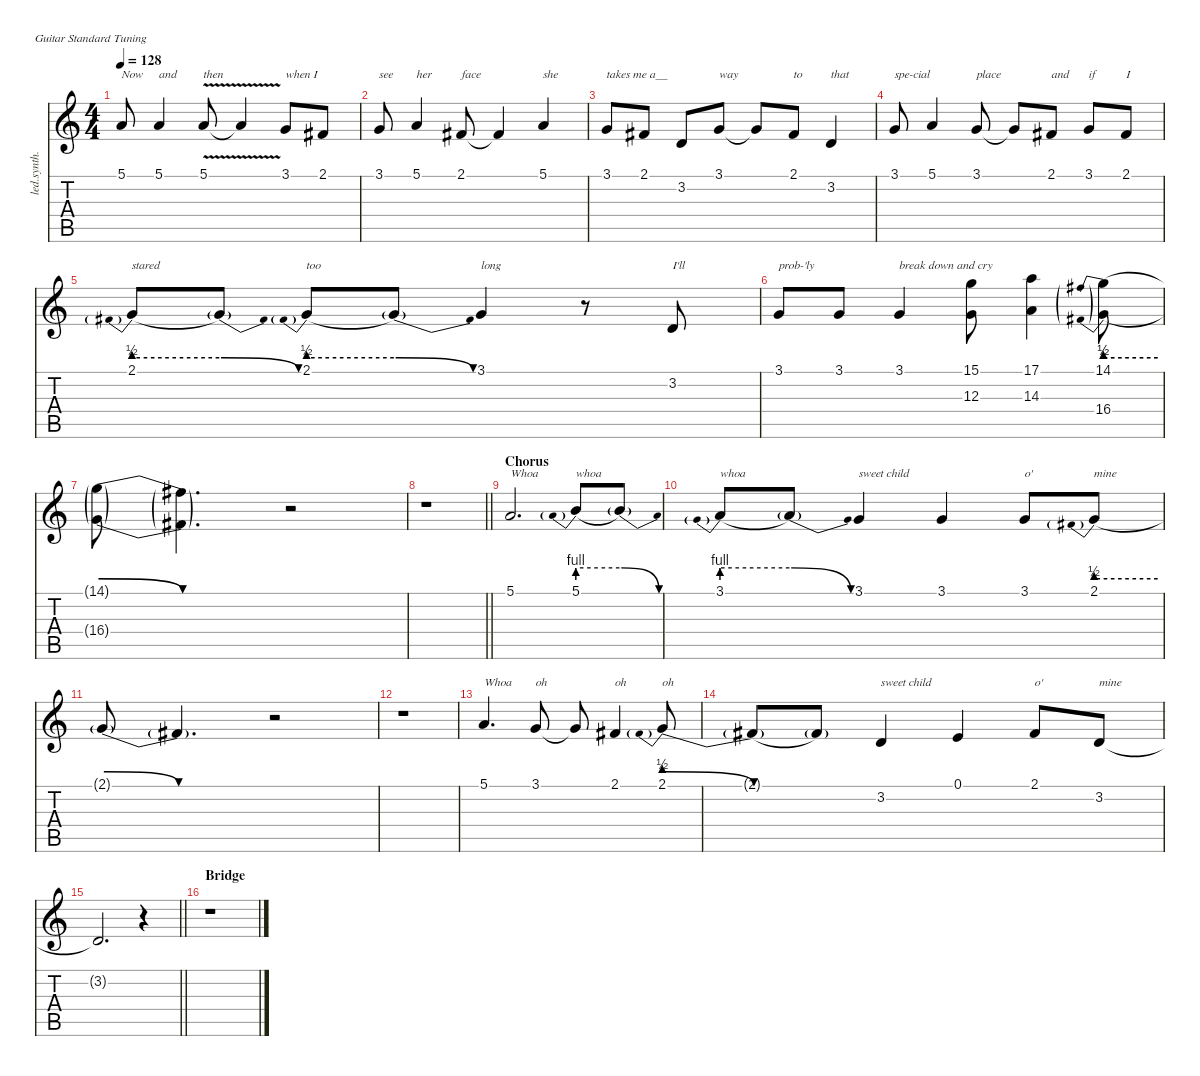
\defaultSystemsLayout 4
\hideDynamics
\bracketExtendMode nobrackets
\otherSystemsTrackNameOrientation horizontal
\track ("Vocal(Axl)" "led.synth.") {mute instrument lead2sawtooth}
\staff {score tabs}
\tuning (E4 B3 G3 D3 A2 E2)
\ts (4 4)
\tempo 128
\clef g2
\ks c
5.1.8{txt "Now" dy ff beam Up} 5.1.4{txt "and" beam Up} 5.1{v}.8{txt "then" beam Up} 5.1{v t}.4{beam Up} 3.1.8{txt "when I" beam Up} 2.1{acc #}.8{beam Up} |
3.1.8{txt "see" beam Up} 5.1.4{txt "her" beam Up} 2.1{acc #}.8{txt "face" beam Up} 2.1{t acc #}.4{beam Up} 5.1.4{txt "she" beam Up} |
3.1.8{txt "takes me a__" beam Up} 2.1{acc #}.8{beam Up} 3.2.8{beam Up} 3.1.8{txt "way" beam Up} 3.1{t}.8{beam Up} 2.1{acc #}.8{txt "to" beam Up} 3.2.4{txt "that" beam Up} |
3.1.8{txt "spe-cial" beam Up} 5.1.4{beam Up} 3.1.8{txt "place" beam Up} 3.1{t}.8{beam Up} 2.1{acc #}.8{txt "and" beam Up} 3.1.8{txt "if" beam Up} 2.1{acc #}.8{txt "I" beam Up} |
2.1{be (prebend 0 2 60 2)}.8{txt "stared" beam Up} 2.1{be (release 0 2 60 0) t}.8{beam Up} 2.1{be (prebend 0 2 60 2)}.8{txt "too" beam Up} 2.1{be (release 0 2 60 0) t}.8{beam Up} 3.1.4{txt "long" beam Up} r.8{beam Up} 3.2.8{txt "I'll" beam Up} |
3.1.8{txt "prob-'ly" beam Up} 3.1.8{beam Up} 3.1.4{txt "break down and cry" beam Up} (15.1 12.3).8{beam Down} (17.1 14.3).4{beam Down} (14.1{be (prebend 0 2 60 2)} 16.4{be (prebend 0 2 60 2)}).8{beam Down} |
(14.1{be (release 0 2 60 0) t} 16.4{be (release 0 2 60 0) t}).8{beam Down} (14.1{be (hold 0 0 60 0) t acc #} 16.4{be (hold 0 0 60 0) t acc #}).4{d beam Down} r.2{beam Down} |
\barLineRight lightlight
r.1{beam Down} |
\section ("" "Chorus")
5.1.2{d txt "Whoa" beam Up} 5.1{be (prebend 0 4 60 4)}.8{txt "whoa" beam Up} 5.1{be (release 0 4 60 0) t}.8{beam Up} |
3.1{be (prebend 0 4 60 4)}.8{txt "whoa" beam Up} 3.1{be (release 0 4 60 0) t}.8{beam Up} 3.1.4{txt "sweet child" beam Up} 3.1.4{beam Up} 3.1.8{txt "o'" beam Up} 2.1{be (prebend 0 2 60 2)}.8{txt "mine" beam Up} |
2.1{be (release 0 2 60 0) t}.8{beam Up} 2.1{be (hold 0 0 60 0) t acc #}.4{d beam Up} r.2{beam Up} |
r.1{beam Down} |
5.1.4{d txt "Whoa" beam Up} 3.1.8{txt "oh" beam Up} 3.1{t}.8{beam Up} 2.1{acc #}.4{txt "oh" beam Up} 2.1{be (prebendrelease 0 2 60 0)}.8{txt "oh" beam Up} |
2.1{be (hold 0 0 60 0) t acc #}.8{beam Up} 2.1{be (hold 0 0 60 0) t acc #}.8{beam Up} 3.2.4{txt "sweet child" beam Up} 0.1.4{beam Up} 2.1{acc #}.8{txt "o'" beam Up} 3.2.8{txt "mine" beam Up} |
\barLineRight lightlight
3.2{t}.2{d beam Up} r.4{beam Up} |
\section ("" "Bridge")
r.1{beam Down}
